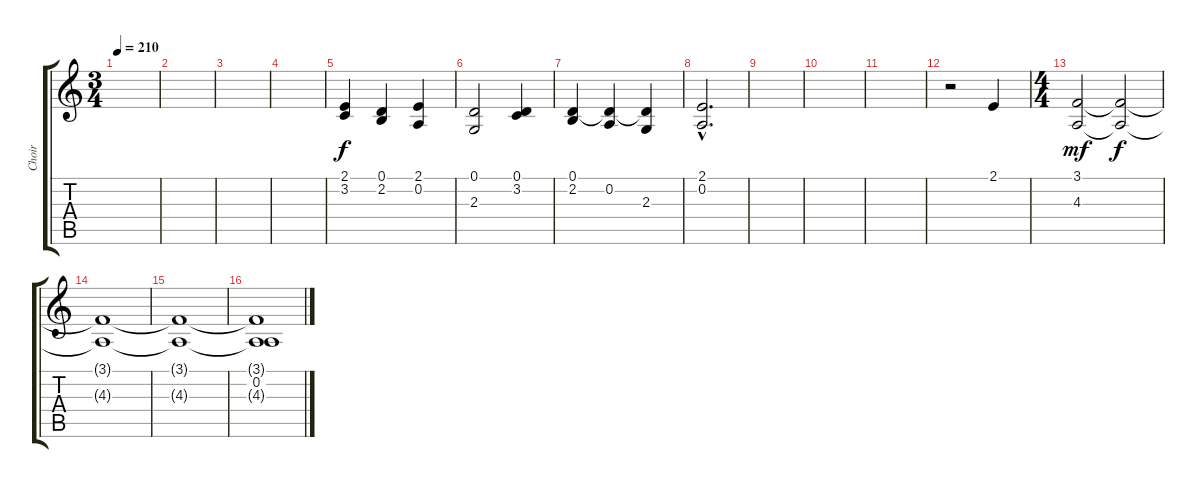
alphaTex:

\track ("Choir" "Choir") {instrument choiraahs}
\staff {score tabs}
\tuning (D4 A3 F3 C3 G2 D2) {hide}
\ts (3 4)
\tempo 210
\clef g2
\ks c
|
|
|
|
(2.1 3.2).4 (0.1 2.2).4 (2.1 0.2).4 |
(0.1 2.3).2 (0.1 3.2).4 |
(0.1 2.2).4 (0.1{t} 0.2).4 (0.1{t} 2.3).4 |
(2.1{hac} 0.2{hac}).2{d} |
|
|
|
r.2{balance 0} 2.1.4 |
\ts (4 4)
(3.1 4.3).2{dy mf} (3.1{t} 4.3{t}).2{dy f} |
(3.1{t} 4.3{t}).1 |
(3.1{t} 4.3{t}).1 |
(3.1{t} 0.2 4.3{t}).1
